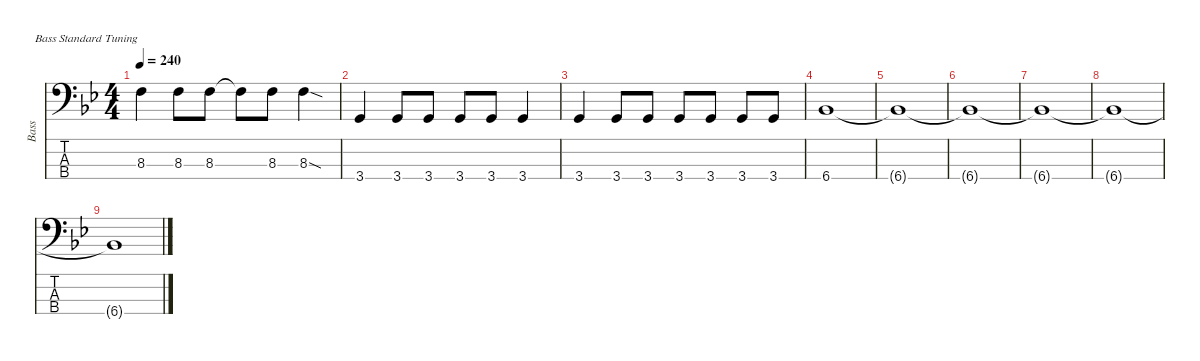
\defaultSystemsLayout 4
\hideDynamics
\bracketExtendMode nobrackets
\otherSystemsTrackNameOrientation horizontal
\track ("Bass" "Bass") {defaultSystemsLayout 4 instrument electricbassfinger}
\staff {score tabs}
\tuning (G2 D2 A1 E1)
\ts (4 4)
\tempo 240
\clef f4
\scale
0.944316
\ks bb
8.3{acc forcenatural}.4{dy f beam Down} 8.3{acc forcenatural}.8{beam Down} 8.3{acc forcenatural}.8{beam Down} 8.3{t acc forcenatural}.8{beam Down} 8.3{acc forcenatural}.8{beam Down} 8.3{sod acc forcenatural}.4{beam Down} |
\scale
0.944316 3.4{acc forcenatural}.4{beam Up} 3.4{acc forcenatural}.8{beam Up} 3.4{acc forcenatural}.8{beam Up} 3.4{acc forcenatural}.8{beam Up} 3.4{acc forcenatural}.8{beam Up} 3.4{acc forcenatural}.4{beam Up} |
\scale
0.944316 3.4{acc forcenatural}.4{beam Up} 3.4{acc forcenatural}.8{beam Up} 3.4{acc forcenatural}.8{beam Up} 3.4{acc forcenatural}.8{beam Up} 3.4{acc forcenatural}.8{beam Up} 3.4{acc forcenatural}.8{beam Up} 3.4{acc forcenatural}.8{beam Up} |
\scale
1.16705 6.4{acc b}.1{beam Up} |
\scale
0.944316 6.4{t acc b}.1{beam Up} |
\scale
0.944316 6.4{t acc b}.1{beam Up} |
\scale
0.944316 6.4{t acc b}.1{beam Up} |
\scale
1.18274 6.4{t acc b}.1{beam Up} |
\scale
0.817264 6.4{t acc b}.1{beam Up}
